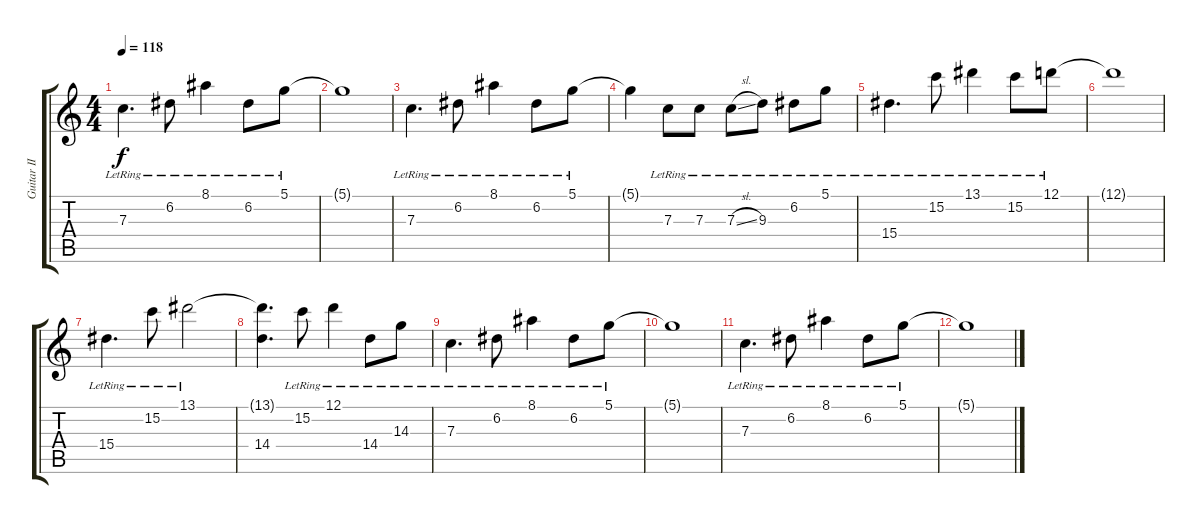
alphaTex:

\track ("Guitar II" "Guitar II") {instrument distortionguitar}
\staff {score tabs}
\tuning (D4 A3 F3 C3 G2 C2) {hide}
\ts (4 4)
\tempo 118
\clef g2
\ks c
7.3{lr}.4{d dy f balance 2 instrument electricguitarclean} 6.2{lr}.8 8.1{lr}.4 6.2{lr}.8 5.1{lr}.8 |
5.1{t}.1 |
7.3{lr}.4{d} 6.2{lr}.8 8.1{lr}.4 6.2{lr}.8 5.1{lr}.8 |
5.1{t}.4 7.3{lr}.8 7.3{lr}.8 7.3{sl lr}.8 9.3{lr}.8 6.2{lr}.8 5.1{lr}.8 |
15.4{lr}.4{d} 15.2{lr}.8 13.1{lr}.4 15.2{lr}.8 12.1{lr}.8 |
12.1{t}.1 |
15.4{lr}.4{d} 15.2{lr}.8 13.1{lr}.2 |
(13.1{t} 14.4).4{d} 15.2{lr}.8 12.1{lr}.4 14.4{lr}.8 14.3{lr}.8 |
7.3{lr}.4{d balance 2 instrument electricguitarclean} 6.2{lr}.8 8.1{lr}.4 6.2{lr}.8 5.1{lr}.8 |
5.1{t}.1 |
7.3{lr}.4{d} 6.2{lr}.8 8.1{lr}.4 6.2{lr}.8 5.1{lr}.8 |
5.1{t}.1
